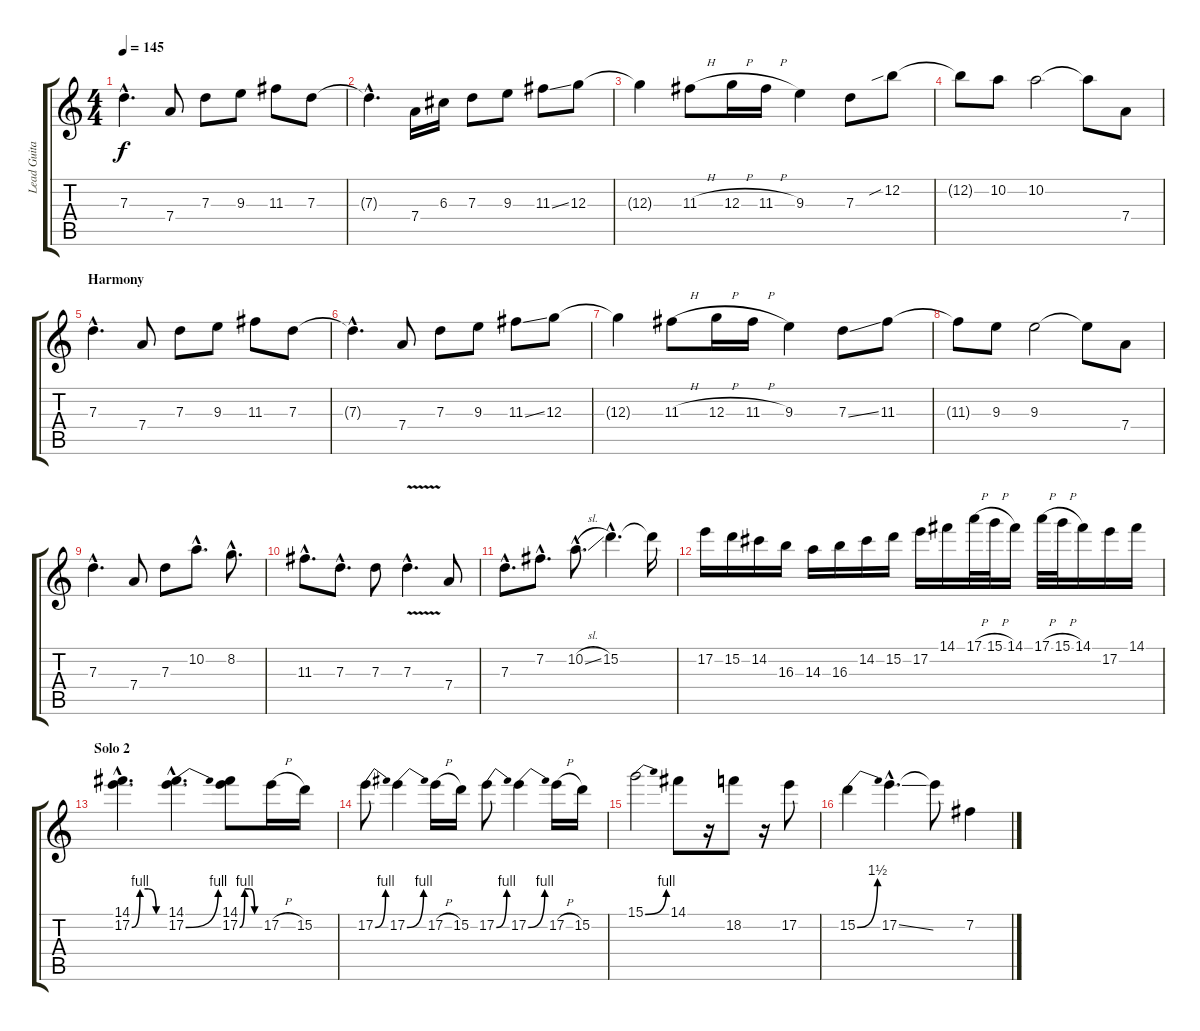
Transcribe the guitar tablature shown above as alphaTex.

\track ("Lead Guitar 1" "Lead Guita") {instrument overdrivenguitar}
\staff {score tabs}
\tuning (E4 B3 G3 D3 A2 E2) {hide}
\ts (4 4)
\tempo 145
\clef g2
\ks c
7.3{hac}.4{d dy f} 7.4.8 7.3.8 9.3.8 11.3.8 7.3.8 |
7.3{hac t}.4{d} 7.4.16 6.3.16 7.3.8 9.3.8 11.3{ss}.8 12.3.8 |
12.3{t}.4 11.3{h}.8 12.3{h}.16 11.3{h}.16 9.3.4 7.3.8 12.2{sib}.8 |
12.2{t}.8 10.2.8 10.2.2 10.2{t}.8 7.4.8 |
\section ("" "Harmony")
7.3{hac}.4{d} 7.4.8 7.3.8 9.3.8 11.3.8 7.3.8 |
7.3{hac t}.4{d} 7.4.8 7.3.8 9.3.8 11.3{ss}.8 12.3.8 |
12.3{t}.4 11.3{h}.8 12.3{h}.16 11.3{h}.16 9.3.4 7.3{ss}.8 11.3.8 |
11.3{t}.8 9.3.8 9.3.2 9.3{t}.8 7.4.8 |
7.3{hac}.4{d} 7.4.8 7.3.8 10.2{hac}.8{d} 8.2{hac}.8{d} |
11.3{hac}.8{d} 7.3{hac}.8{d} 7.3.8 7.3{v hac}.4{d} 7.4.8 |
7.3{hac}.8{d} 7.2{hac}.8{d} 10.2{sl hac}.8{d} 15.2{hac}.4{d} 15.2{t}.16 |
17.2.16 15.2.16 14.2.16 16.3.16 14.3.16 16.3.16 14.2.16 15.2.16 17.2.16 14.1.16 17.1{h}.32 15.1{h}.32 14.1.16 17.1{h}.32 15.1{h}.32 14.1.16 17.2.16 14.1.16 |
\section ("" "Solo 2")
(14.1{hac} 17.2{be (custom 0 0 15 4 30 4 45 0 60 0) hac}).4{d} (14.1{hac} 17.2{be (bend 0 0 60 4) hac}).4{d} (14.1 17.2{be (custom 0 0 15 4 30 4 45 0 60 0)}).8 17.2{h}.16 15.2.16 |
17.2{be (bend 0 0 60 4)}.8 17.2{be (bend 0 0 60 4)}.4 17.2{h}.16 15.2.16 17.2{be (bend 0 0 60 4)}.8 17.2{be (bend 0 0 60 4)}.4 17.2{h}.16 15.2.16 |
15.1{be (bend 0 0 60 4)}.2 14.1.8 r.16 18.2.8 r.16 17.2.8 |
15.2{be (bend 0 0 60 6)}.4 17.2{ss hac}.4{d} 17.2{t}.8 7.2.4
